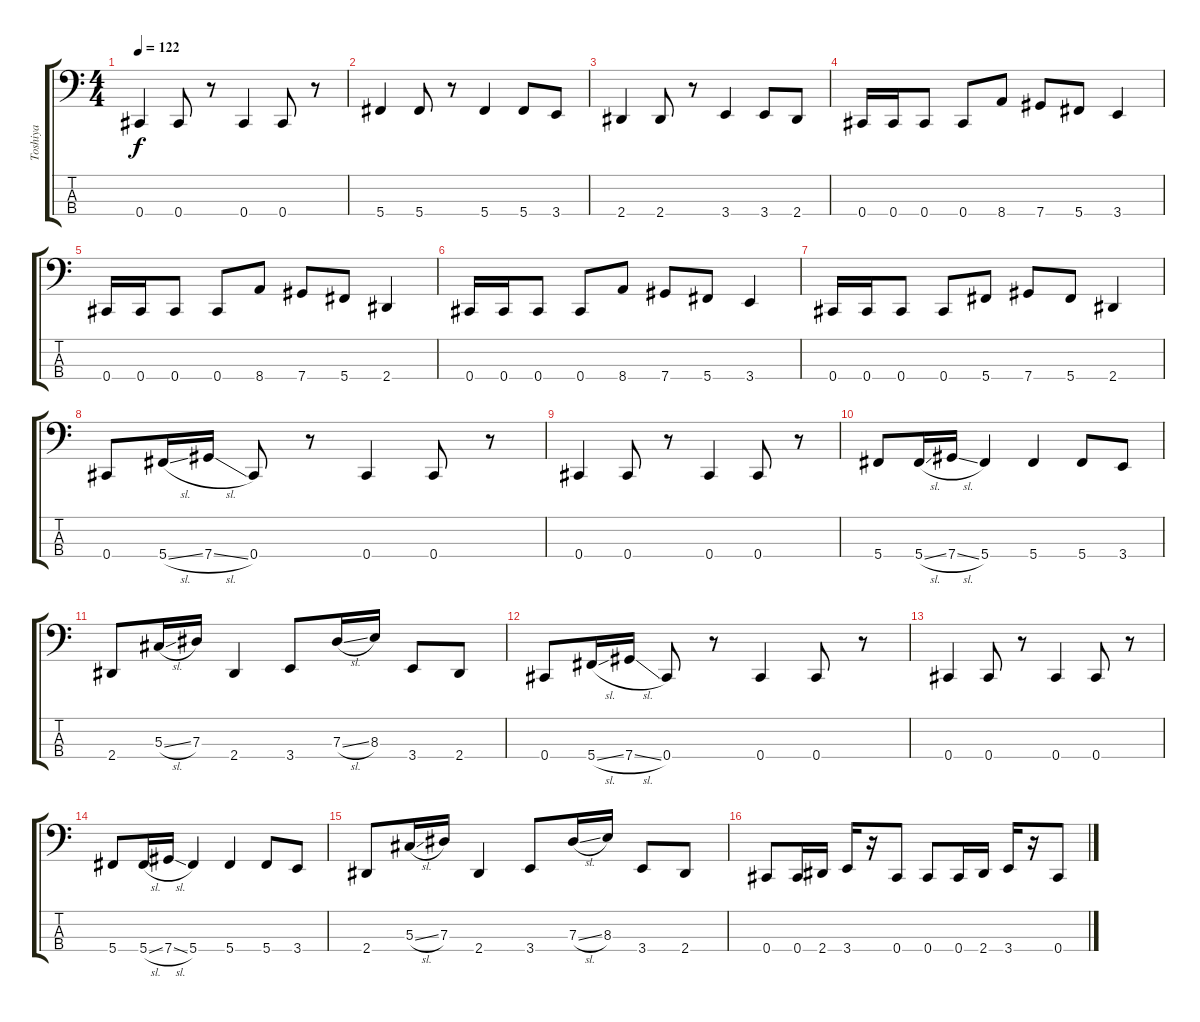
\track ("Toshiya" "Toshiya") {instrument electricbasspick}
\staff {score tabs}
\tuning (Gb2 Db2 Ab1 Db1) {hide}
\ts (4 4)
\tempo 122
\clef f4
\ks c
0.4.4{dy f} 0.4.8 r.8 0.4.4 0.4.8 r.8 |
5.4.4 5.4.8 r.8 5.4.4 5.4.8 3.4.8 |
2.4.4 2.4.8 r.8 3.4.4 3.4.8 2.4.8 |
0.4.16 0.4.16 0.4.8 0.4.8 8.4.8 7.4.8 5.4.8 3.4.4 |
0.4.16 0.4.16 0.4.8 0.4.8 8.4.8 7.4.8 5.4.8 2.4.4 |
0.4.16 0.4.16 0.4.8 0.4.8 8.4.8 7.4.8 5.4.8 3.4.4 |
0.4.16 0.4.16 0.4.8 0.4.8 5.4.8 7.4.8 5.4.8 2.4.4 |
0.4.8 5.4{sl}.16 7.4{sl}.16 0.4.8 r.8 0.4.4 0.4.8 r.8 |
0.4.4 0.4.8 r.8 0.4.4 0.4.8 r.8 |
5.4.8 5.4{sl}.16 7.4{sl}.16 5.4.4 5.4.4 5.4.8 3.4.8 |
2.4.8 5.3{sl}.16 7.3.16 2.4.4 3.4.8 7.3{sl}.16 8.3.16 3.4.8 2.4.8 |
0.4.8 5.4{sl}.16 7.4{sl}.16 0.4.8 r.8 0.4.4 0.4.8 r.8 |
0.4.4 0.4.8 r.8 0.4.4 0.4.8 r.8 |
5.4.8 5.4{sl}.16 7.4{sl}.16 5.4.4 5.4.4 5.4.8 3.4.8 |
2.4.8 5.3{sl}.16 7.3.16 2.4.4 3.4.8 7.3{sl}.16 8.3.16 3.4.8 2.4.8 |
0.4.8 0.4.16 2.4.16 3.4.16 r.16 0.4.8 0.4.8 0.4.16 2.4.16 3.4.16 r.16 0.4.8
